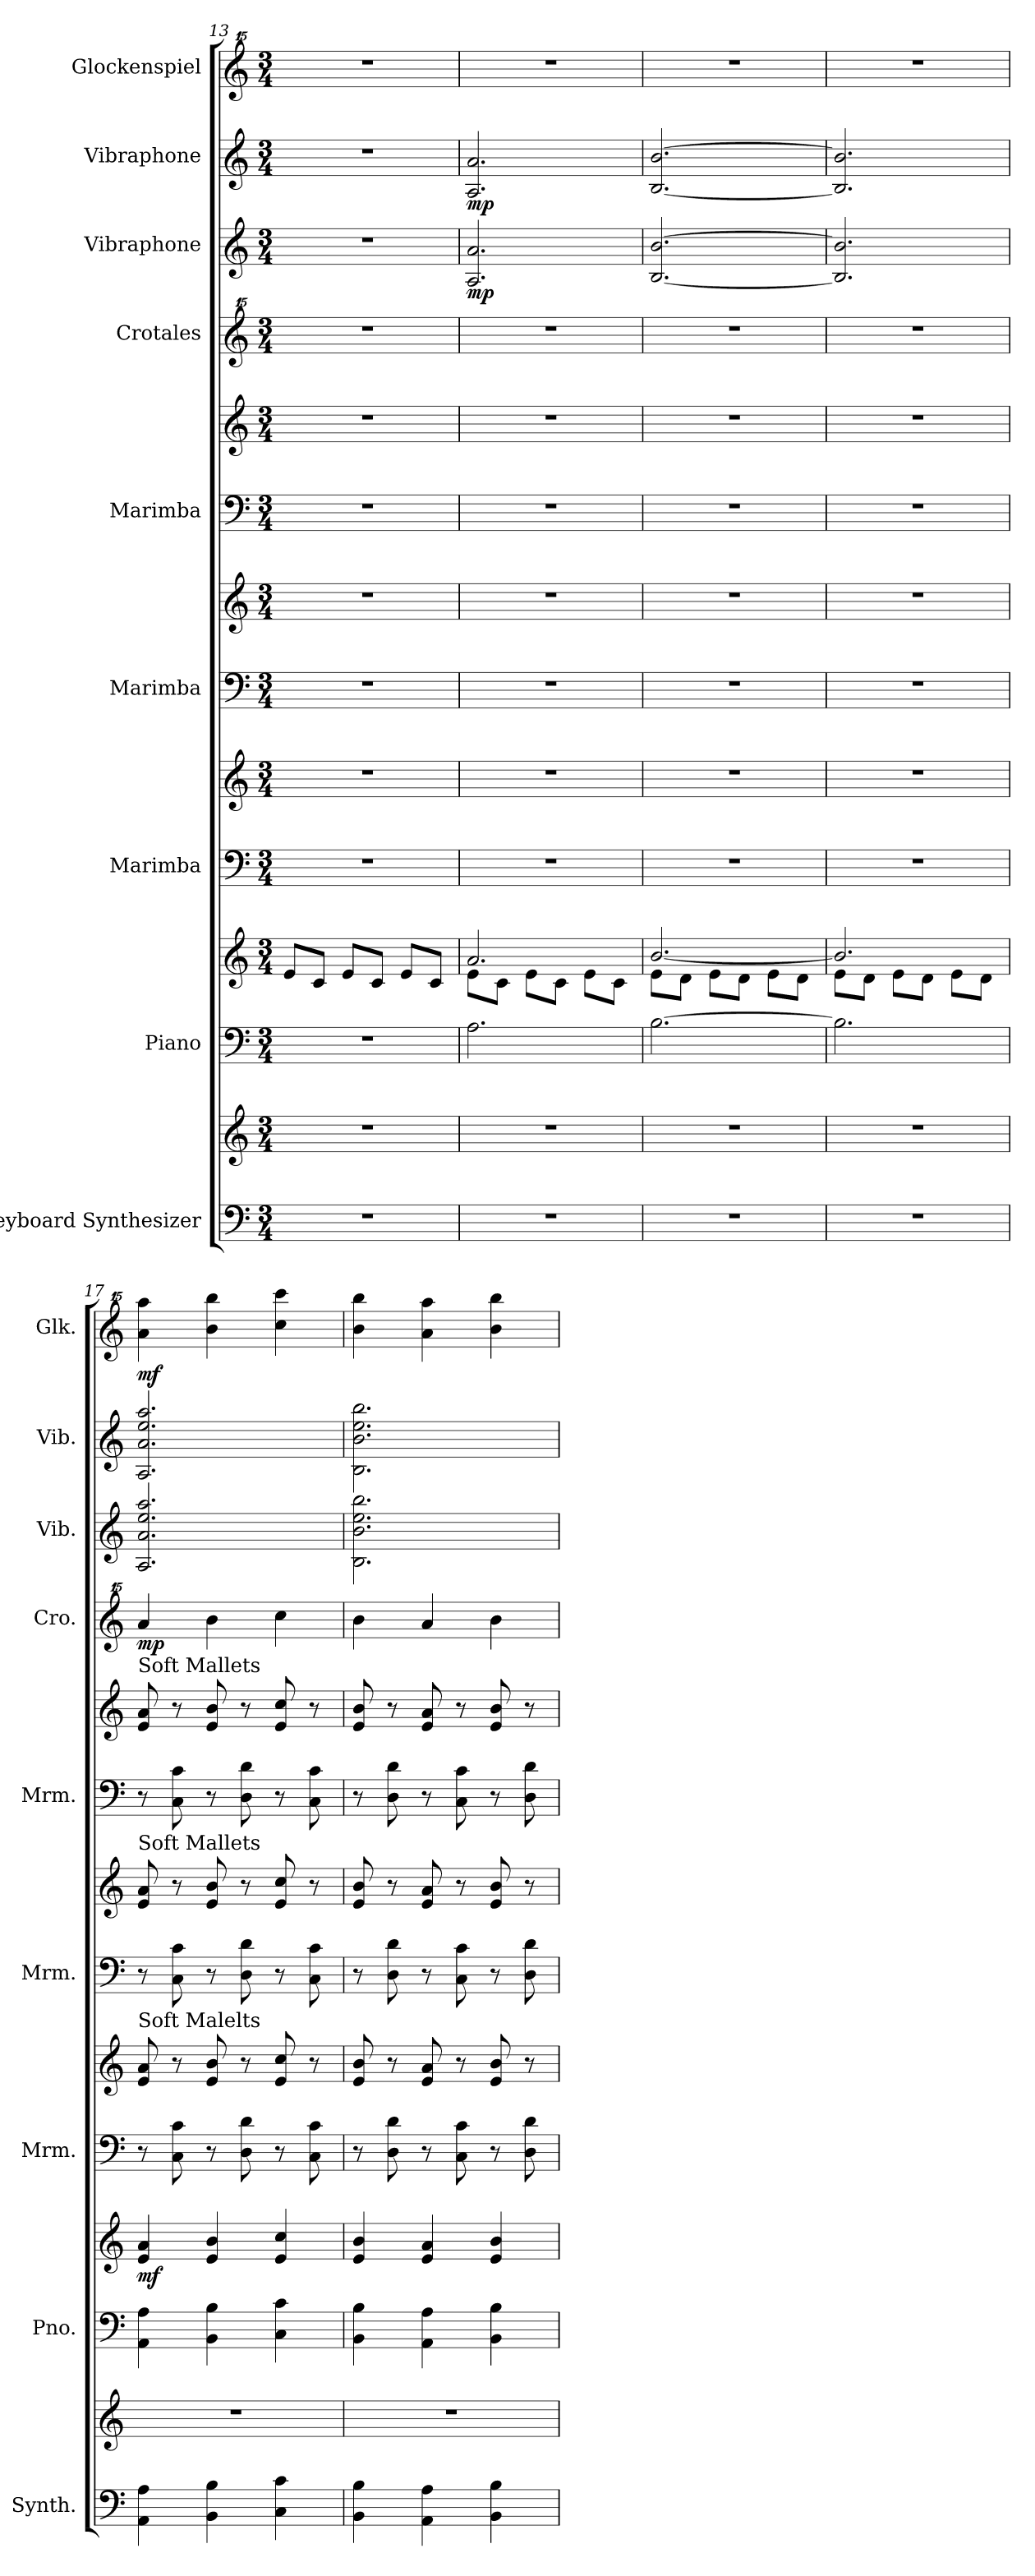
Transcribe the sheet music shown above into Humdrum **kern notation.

**kern	**kern	**kern	**kern	**dynam	**kern	**kern	**kern	**kern	**kern	**kern	**kern	**dynam	**kern	**dynam	**kern	**dynam	**kern	**dynam
*part9	*part9	*part8	*part8	*part8	*part7	*part7	*part6	*part6	*part5	*part5	*part4	*part4	*part3	*part3	*part2	*part2	*part1	*part1
*staff14	*staff13	*staff12	*staff11	*staff11/12	*staff10	*staff9	*staff8	*staff7	*staff6	*staff5	*staff4	*staff4	*staff3	*staff3	*staff2	*staff2	*staff1	*staff1
*I"Keyboard Synthesizer	*	*I"Piano	*	*	*I"Marimba	*	*I"Marimba	*	*I"Marimba	*	*I"Crotales	*	*I"Vibraphone	*	*I"Vibraphone	*	*I"Glockenspiel	*
*I'Synth.	*	*I'Pno.	*	*	*I'Mrm.	*	*I'Mrm.	*	*I'Mrm.	*	*I'Cro.	*	*I'Vib.	*	*I'Vib.	*	*I'Glk.	*
*clefF4	*clefG2	*clefF4	*clefG2	*	*clefF4	*clefG2	*clefF4	*clefG2	*clefF4	*clefG2	*clefG^^2	*	*clefG2	*	*clefG2	*	*clefG^^2	*
*k[]	*k[]	*k[]	*k[]	*	*k[]	*k[]	*k[]	*k[]	*k[]	*k[]	*k[]	*	*k[]	*	*k[]	*	*k[]	*
*C:	*C:	*C:	*C:	*	*C:	*C:	*C:	*C:	*C:	*C:	*C:	*	*C:	*	*C:	*	*C:	*
*M3/4	*M3/4	*M3/4	*M3/4	*	*M3/4	*M3/4	*M3/4	*M3/4	*M3/4	*M3/4	*M3/4	*	*M3/4	*	*M3/4	*	*M3/4	*
=13	=13	=13	=13	=13	=13	=13	=13	=13	=13	=13	=13	=13	=13	=13	=13	=13	=13	=13
2.r	2.r	2.r	8e/L	.	2.r	2.r	2.r	2.r	2.r	2.r	2.r	.	2.r	.	2.r	.	2.r	.
.	.	.	8c/J	.	.	.	.	.	.	.	.	.	.	.	.	.	.	.
.	.	.	8e/L	.	.	.	.	.	.	.	.	.	.	.	.	.	.	.
.	.	.	8c/J	.	.	.	.	.	.	.	.	.	.	.	.	.	.	.
.	.	.	8e/L	.	.	.	.	.	.	.	.	.	.	.	.	.	.	.
.	.	.	8c/J	.	.	.	.	.	.	.	.	.	.	.	.	.	.	.
=14	=14	=14	=14	=14	=14	=14	=14	=14	=14	=14	=14	=14	=14	=14	=14	=14	=14	=14
*	*	*	*^	*	*	*	*	*	*	*	*	*	*	*	*	*	*	*
!	!	!	!	!	!	!	!	!	!	!	!	!	!	!	!LO:DY:b	!	!LO:DY:b	!	!
2.r	2.r	2.A\	8e\L	2.a/	.	2.r	2.r	2.r	2.r	2.r	2.r	2.r	.	2.A/ 2.a/	mp	2.A/ 2.a/	mp	2.r	.
.	.	.	8c\J	.	.	.	.	.	.	.	.	.	.	.	.	.	.	.	.
.	.	.	8e\L	.	.	.	.	.	.	.	.	.	.	.	.	.	.	.	.
.	.	.	8c\J	.	.	.	.	.	.	.	.	.	.	.	.	.	.	.	.
.	.	.	8e\L	.	.	.	.	.	.	.	.	.	.	.	.	.	.	.	.
.	.	.	8c\J	.	.	.	.	.	.	.	.	.	.	.	.	.	.	.	.
=15	=15	=15	=15	=15	=15	=15	=15	=15	=15	=15	=15	=15	=15	=15	=15	=15	=15	=15	=15
2.r	2.r	[2.B\	8e\L	[2.b/	.	2.r	2.r	2.r	2.r	2.r	2.r	2.r	.	[2.B/ [2.b/	.	[2.B/ [2.b/	.	2.r	.
.	.	.	8d\J	.	.	.	.	.	.	.	.	.	.	.	.	.	.	.	.
.	.	.	8e\L	.	.	.	.	.	.	.	.	.	.	.	.	.	.	.	.
.	.	.	8d\J	.	.	.	.	.	.	.	.	.	.	.	.	.	.	.	.
.	.	.	8e\L	.	.	.	.	.	.	.	.	.	.	.	.	.	.	.	.
.	.	.	8d\J	.	.	.	.	.	.	.	.	.	.	.	.	.	.	.	.
=16	=16	=16	=16	=16	=16	=16	=16	=16	=16	=16	=16	=16	=16	=16	=16	=16	=16	=16	=16
2.r	2.r	2.B\]	8e\L	2.b/]	.	2.r	2.r	2.r	2.r	2.r	2.r	2.r	.	2.B/] 2.b/]	.	2.B/] 2.b/]	.	2.r	.
.	.	.	8d\J	.	.	.	.	.	.	.	.	.	.	.	.	.	.	.	.
.	.	.	8e\L	.	.	.	.	.	.	.	.	.	.	.	.	.	.	.	.
.	.	.	8d\J	.	.	.	.	.	.	.	.	.	.	.	.	.	.	.	.
.	.	.	8e\L	.	.	.	.	.	.	.	.	.	.	.	.	.	.	.	.
.	.	.	8d\J	.	.	.	.	.	.	.	.	.	.	.	.	.	.	.	.
*	*	*	*v	*v	*	*	*	*	*	*	*	*	*	*	*	*	*	*	*
!!LO:PB:g=z
=17	=17	=17	=17	=17	=17	=17	=17	=17	=17	=17	=17	=17	=17	=17	=17	=17	=17	=17
*	*	*	*	*	*	*	*	*	*	*	*	*	*	*	*	*	*MM100	*
!	!	!	!	!	!	!	!	!	!	!LO:TX:a:t=Soft Mallets	!	!	!	!	!	!	!	!
!	!	!	!	!	!	!	!	!LO:TX:a:t=Soft Mallets	!	!	!	!	!	!	!	!	!	!
!	!	!	!	!	!	!LO:TX:a:t=Soft Malelts	!	!	!	!	!	!	!	!	!	!	!	!
!	!	!	!	!LO:DY:b	!	!	!	!	!	!	!	!LO:DY:b	!	!	!	!	!	!LO:DY:b
4AA\ 4A\	2.r	4AA\ 4A\	4e/ 4a/	mf	8r	8e/ 8a/	8r	8e/ 8a/	8r	8e/ 8a/	4aaa/	mp	2.A/ 2.a/ 2.ee/ 2.aa/	.	2.A/ 2.a/ 2.ee/ 2.aa/	.	4aaa\ 4aaaa\	mf
.	.	.	.	.	8C\ 8c\	8r	8C\ 8c\	8r	8C\ 8c\	8r	.	.	.	.	.	.	.	.
4BB\ 4B\	.	4BB\ 4B\	4e/ 4b/	.	8r	8e/ 8b/	8r	8e/ 8b/	8r	8e/ 8b/	4bbb\	.	.	.	.	.	4bbb\ 4bbbb\	.
.	.	.	.	.	8D\ 8d\	8r	8D\ 8d\	8r	8D\ 8d\	8r	.	.	.	.	.	.	.	.
4C\ 4c\	.	4C\ 4c\	4e/ 4cc/	.	8r	8e/ 8cc/	8r	8e/ 8cc/	8r	8e/ 8cc/	4cccc\	.	.	.	.	.	4cccc\ 4ccccc\	.
.	.	.	.	.	8C\ 8c\	8r	8C\ 8c\	8r	8C\ 8c\	8r	.	.	.	.	.	.	.	.
=18	=18	=18	=18	=18	=18	=18	=18	=18	=18	=18	=18	=18	=18	=18	=18	=18	=18	=18
4BB\ 4B\	2.r	4BB\ 4B\	4e/ 4b/	.	8r	8e/ 8b/	8r	8e/ 8b/	8r	8e/ 8b/	4bbb\	.	2.B\ 2.b\ 2.ee\ 2.bb\	.	2.B\ 2.b\ 2.ee\ 2.bb\	.	4bbb\ 4bbbb\	.
.	.	.	.	.	8D\ 8d\	8r	8D\ 8d\	8r	8D\ 8d\	8r	.	.	.	.	.	.	.	.
4AA\ 4A\	.	4AA\ 4A\	4e/ 4a/	.	8r	8e/ 8a/	8r	8e/ 8a/	8r	8e/ 8a/	4aaa/	.	.	.	.	.	4aaa\ 4aaaa\	.
.	.	.	.	.	8C\ 8c\	8r	8C\ 8c\	8r	8C\ 8c\	8r	.	.	.	.	.	.	.	.
4BB\ 4B\	.	4BB\ 4B\	4e/ 4b/	.	8r	8e/ 8b/	8r	8e/ 8b/	8r	8e/ 8b/	4bbb\	.	.	.	.	.	4bbb\ 4bbbb\	.
.	.	.	.	.	8D\ 8d\	8r	8D\ 8d\	8r	8D\ 8d\	8r	.	.	.	.	.	.	.	.
=	=	=	=	=	=	=	=	=	=	=	=	=	=	=	=	=	=	=
*-	*-	*-	*-	*-	*-	*-	*-	*-	*-	*-	*-	*-	*-	*-	*-	*-	*-	*-
